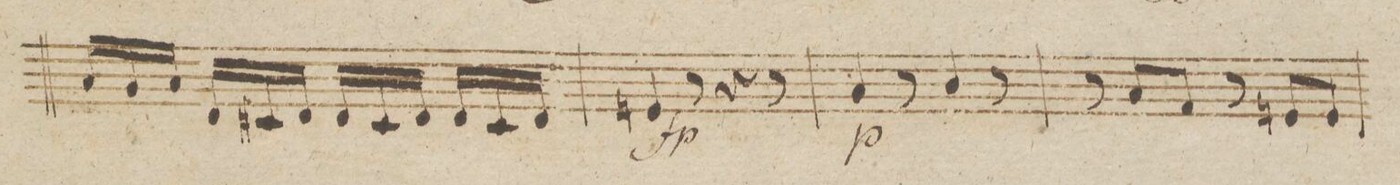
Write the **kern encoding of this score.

**kern	**dynam
*I"Violino 2do	*
*clefG2	*
*k[b-e-]	*
*M6/8	*
24a/LL	.
24g#/	.
24a/JJ	.
24d/LL	.
24c#X/	.
24d/JJ	.
24d/LL	.
24c#/	.
24d/JJ	.
24d/LL	.
24c#/	.
24d/JJ	.
=28	=28
4en/	.
.	fp
8r	.
4r	.
8r	.
=29	=29
4a/	p
8r	.
4b-/	.
8r	.
=30	=30
8r	.
8a/L	.
8f/J	.
8r	.
8en/L	.
8e/J	.
=31	=31
*-	*-
